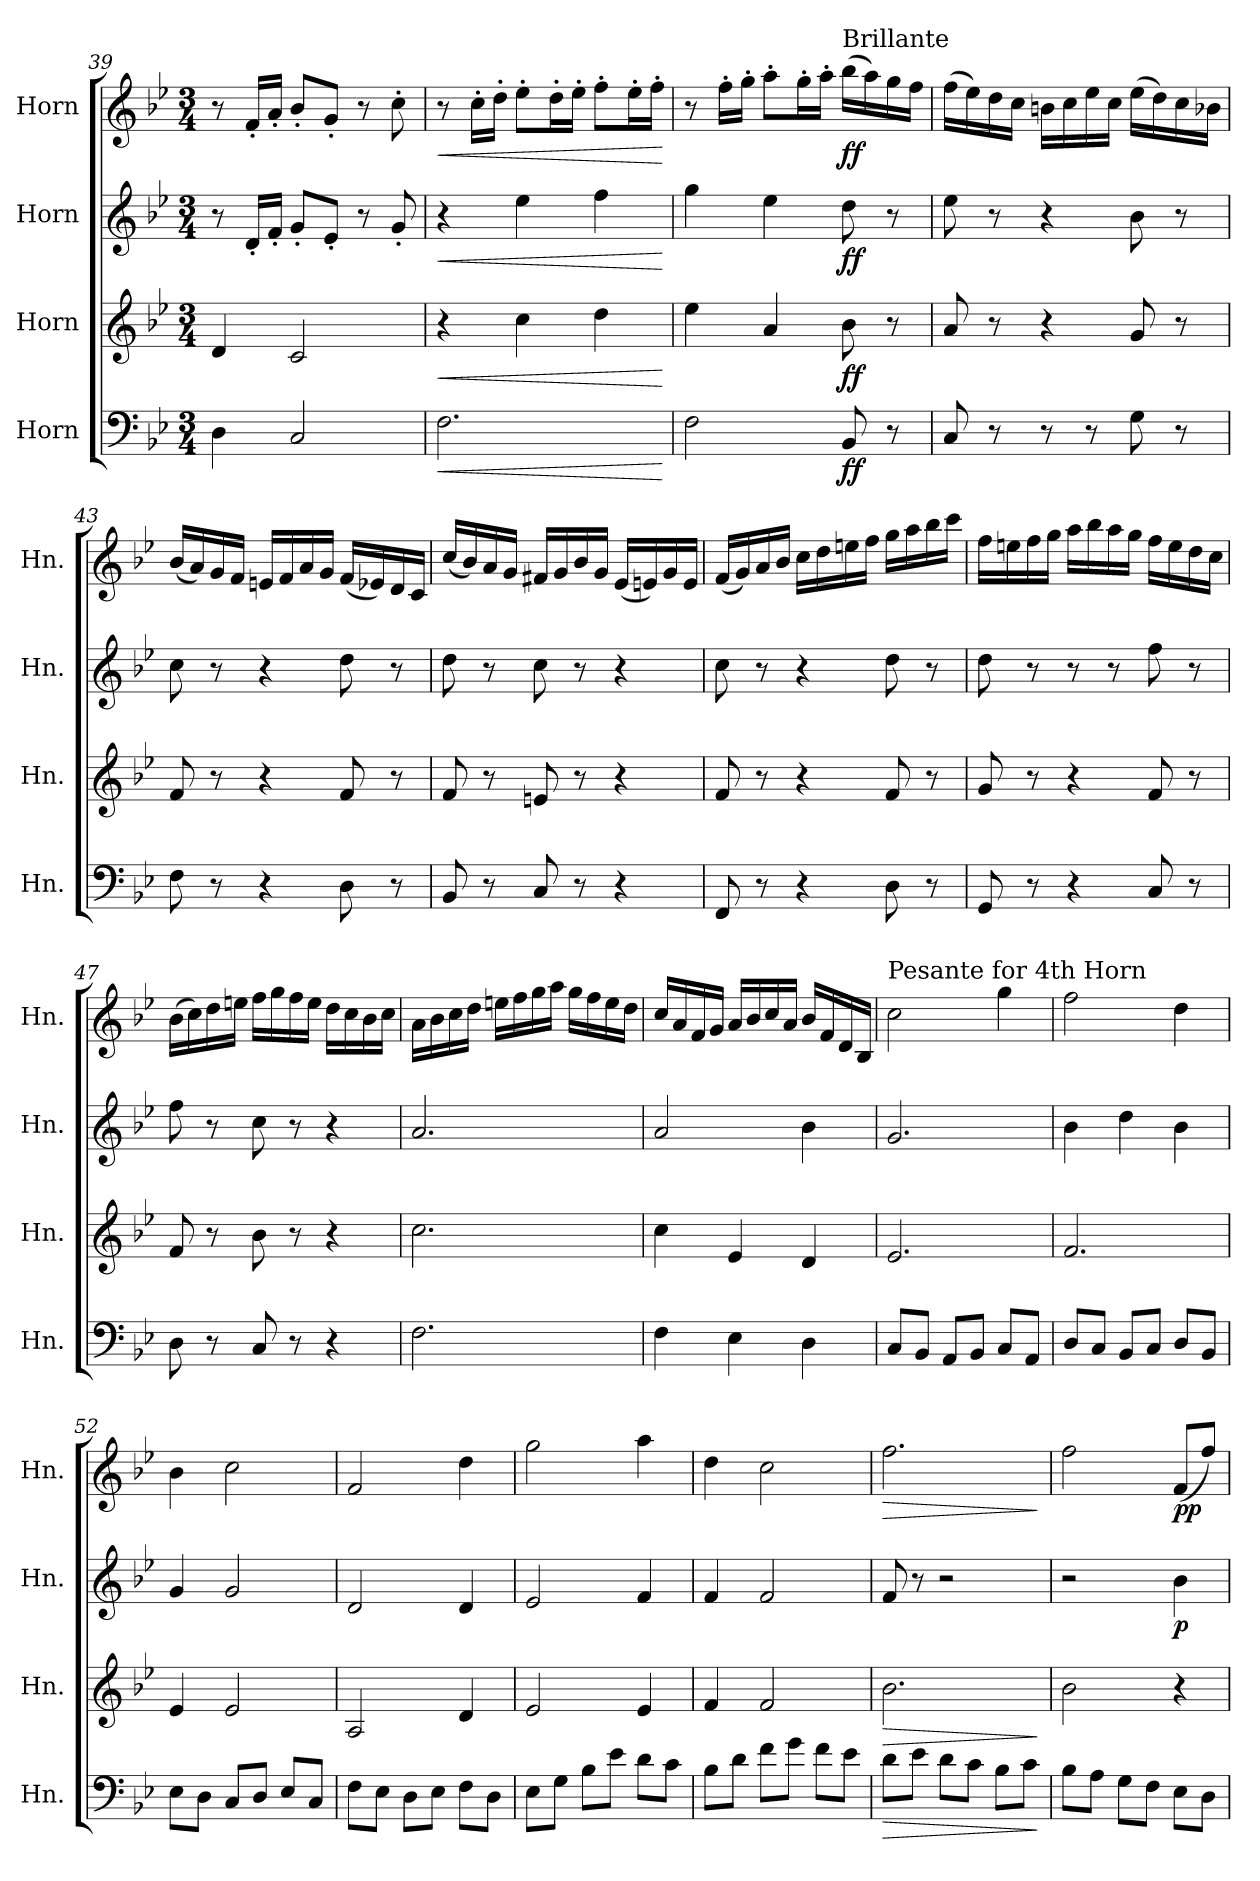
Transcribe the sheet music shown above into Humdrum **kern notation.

**kern	**dynam	**kern	**dynam	**kern	**dynam	**kern	**dynam
*part4	*part4	*part3	*part3	*part2	*part2	*part1	*part1
*staff4	*staff4	*staff3	*staff3	*staff2	*staff2	*staff1	*staff1
*I"Horn	*	*I"Horn	*	*I"Horn	*	*I"Horn	*
*I'Hn.	*	*I'Hn.	*	*I'Hn.	*	*I'Hn.	*
*clefF4	*	*clefG2	*	*clefG2	*	*clefG2	*
*ITrd4c7	*	*ITrd4c7	*	*ITrd4c7	*	*ITrd4c7	*
*k[b-e-a-]	*	*k[b-e-a-]	*	*k[b-e-a-]	*	*k[b-e-a-]	*
*E-:	*	*E-:	*	*E-:	*	*E-:	*
*M3/4	*	*M3/4	*	*M3/4	*	*M3/4	*
=39	=39	=39	=39	=39	=39	=39	=39
4GG\	.	4G/	.	8r	.	8r	.
.	.	.	.	16G'/LL	.	16B-'/LL	.
.	.	.	.	16B-'/JJ	.	16d'/JJ	.
2FF/	.	2F/	.	8c'/L	.	8e-'/L	.
.	.	.	.	8A-'/J	.	8c'/J	.
.	.	.	.	8r	.	8r	.
.	.	.	.	8c'/	.	8f'\	.
=40	=40	=40	=40	=40	=40	=40	=40
!	!LO:HP:b	!	!LO:HP:b	!	!LO:HP:b	!	!LO:HP:b
2.BB-\	<	4r	<	4r	<	8r	<
.	.	.	.	.	.	16f'\LL	.
.	.	.	.	.	.	16g'\JJ	.
.	.	4f\	.	4a-\	.	8a-'\L	.
.	.	.	.	.	.	16g'\L	.
.	.	.	.	.	.	16a-'\JJ	.
.	.	4g\	.	4b-\	.	8b-'\L	.
.	.	.	.	.	.	16a-'\L	.
.	.	.	.	.	.	16b-'\JJ	.
.	[	.	[	.	[	.	[
!!LO:LB:g=z
=41	=41	=41	=41	=41	=41	=41	=41
2BB-\	.	4a-\	.	4cc\	.	8r	.
.	.	.	.	.	.	16b-'\LL	.
.	.	.	.	.	.	16cc'\JJ	.
.	.	4d/	.	4a-\	.	8dd'\L	.
.	.	.	.	.	.	16cc'\L	.
.	.	.	.	.	.	16dd'\JJ	.
!	!	!	!	!	!	!LO:TX:a:t=Brillante	!
!	!LO:DY:b	!	!LO:DY:b	!	!LO:DY:b	!	!LO:DY:b
8EE-/	ff	8e-\	ff	8g\	ff	(16ee-\LL	ff
.	.	.	.	.	.	16dd\)	.
8r	.	8r	.	8r	.	16cc\	.
.	.	.	.	.	.	16b-\JJ	.
=42	=42	=42	=42	=42	=42	=42	=42
8FF/	.	8d/	.	8a-\	.	(16b-\LL	.
.	.	.	.	.	.	16a-\)	.
8r	.	8r	.	8r	.	16g\	.
.	.	.	.	.	.	16f\JJ	.
8r	.	4r	.	4r	.	16en\LL	.
.	.	.	.	.	.	16f\	.
8r	.	.	.	.	.	16a-\	.
.	.	.	.	.	.	16f\JJ	.
8C\	.	8c/	.	8e-\	.	(16a-\LL	.
.	.	.	.	.	.	16g\)	.
8r	.	8r	.	8r	.	16f\	.
.	.	.	.	.	.	16e-X\JJ	.
=43	=43	=43	=43	=43	=43	=43	=43
8BB-\	.	8B-/	.	8f\	.	(16e-/LL	.
.	.	.	.	.	.	16d/)	.
8r	.	8r	.	8r	.	16c/	.
.	.	.	.	.	.	16B-/JJ	.
4r	.	4r	.	4r	.	16An/LL	.
.	.	.	.	.	.	16B-/	.
.	.	.	.	.	.	16d/	.
.	.	.	.	.	.	16c/JJ	.
8GG\	.	8B-/	.	8g\	.	(16B-/LL	.
.	.	.	.	.	.	16A-X/)	.
8r	.	8r	.	8r	.	16G/	.
.	.	.	.	.	.	16F/JJ	.
!!LO:LB:g=z
=44	=44	=44	=44	=44	=44	=44	=44
8EE-/	.	8B-/	.	8g\	.	(16f/LL	.
.	.	.	.	.	.	16e-/)	.
8r	.	8r	.	8r	.	16d/	.
.	.	.	.	.	.	16c/JJ	.
8FF/	.	8An/	.	8f\	.	16Bn/LL	.
.	.	.	.	.	.	16c/	.
8r	.	8r	.	8r	.	16e-/	.
.	.	.	.	.	.	16c/JJ	.
4r	.	4r	.	4r	.	(16A-/LL	.
.	.	.	.	.	.	16An/)	.
.	.	.	.	.	.	16c/	.
.	.	.	.	.	.	16A/JJ	.
=45	=45	=45	=45	=45	=45	=45	=45
8BBB-/	.	8B-/	.	8f\	.	(16B-/LL	.
.	.	.	.	.	.	16c/)	.
8r	.	8r	.	8r	.	16d/	.
.	.	.	.	.	.	16e-/JJ	.
4r	.	4r	.	4r	.	16f\LL	.
.	.	.	.	.	.	16g\	.
.	.	.	.	.	.	16an\	.
.	.	.	.	.	.	16b-\JJ	.
8GG\	.	8B-/	.	8g\	.	16cc\LL	.
.	.	.	.	.	.	16dd\	.
8r	.	8r	.	8r	.	16ee-\	.
.	.	.	.	.	.	16ff\JJ	.
=46	=46	=46	=46	=46	=46	=46	=46
8CC/	.	8c/	.	8g\	.	16b-\LL	.
.	.	.	.	.	.	16an\	.
8r	.	8r	.	8r	.	16b-\	.
.	.	.	.	.	.	16cc\JJ	.
4r	.	4r	.	8r	.	16dd\LL	.
.	.	.	.	.	.	16ee-\	.
.	.	.	.	8r	.	16dd\	.
.	.	.	.	.	.	16cc\JJ	.
8FF/	.	8B-/	.	8b-\	.	16b-\LL	.
.	.	.	.	.	.	16a\	.
8r	.	8r	.	8r	.	16g\	.
.	.	.	.	.	.	16f\JJ	.
!!LO:PB:g=z
=47	=47	=47	=47	=47	=47	=47	=47
8GG\	.	8B-/	.	8b-\	.	(16e-\LL	.
.	.	.	.	.	.	16f\)	.
8r	.	8r	.	8r	.	16g\	.
.	.	.	.	.	.	16an\JJ	.
8FF/	.	8e-\	.	8f\	.	16b-\LL	.
.	.	.	.	.	.	16cc\	.
8r	.	8r	.	8r	.	16b-\	.
.	.	.	.	.	.	16a\JJ	.
4r	.	4r	.	4r	.	16g\LL	.
.	.	.	.	.	.	16f\	.
.	.	.	.	.	.	16e-\	.
.	.	.	.	.	.	16f\JJ	.
=48	=48	=48	=48	=48	=48	=48	=48
2.BB-\	.	2.f\	.	2.d/	.	16d\LL	.
.	.	.	.	.	.	16e-\	.
.	.	.	.	.	.	16f\	.
.	.	.	.	.	.	16g\JJ	.
.	.	.	.	.	.	16an\LL	.
.	.	.	.	.	.	16b-\	.
.	.	.	.	.	.	16cc\	.
.	.	.	.	.	.	16dd\JJ	.
.	.	.	.	.	.	16cc\LL	.
.	.	.	.	.	.	16b-\	.
.	.	.	.	.	.	16a\	.
.	.	.	.	.	.	16g\JJ	.
=49	=49	=49	=49	=49	=49	=49	=49
4BB-\	.	4f\	.	2d/	.	16f/LL	.
.	.	.	.	.	.	16d/	.
.	.	.	.	.	.	16B-/	.
.	.	.	.	.	.	16c/JJ	.
4AA-\	.	4A-/	.	.	.	16d/LL	.
.	.	.	.	.	.	16e-/	.
.	.	.	.	.	.	16f/	.
.	.	.	.	.	.	16d/JJ	.
4GG\	.	4G/	.	4e-\	.	16e-/LL	.
.	.	.	.	.	.	16B-/	.
.	.	.	.	.	.	16G/	.
.	.	.	.	.	.	16E-/JJ	.
!!LO:LB:g=z
=50	=50	=50	=50	=50	=50	=50	=50
!	!	!	!	!	!	!LO:TX:a:t=Pesante for 4th Horn	!
8FF/L	.	2.A-/	.	2.c/	.	2f\	.
8EE-/J	.	.	.	.	.	.	.
8DD/L	.	.	.	.	.	.	.
8EE-/J	.	.	.	.	.	.	.
8FF/L	.	.	.	.	.	4cc\	.
8DD/J	.	.	.	.	.	.	.
=51	=51	=51	=51	=51	=51	=51	=51
8GG/L	.	2.B-/	.	4e-\	.	2b-\	.
8FF/J	.	.	.	.	.	.	.
8EE-/L	.	.	.	4g\	.	.	.
8FF/J	.	.	.	.	.	.	.
8GG/L	.	.	.	4e-\	.	4g\	.
8EE-/J	.	.	.	.	.	.	.
=52	=52	=52	=52	=52	=52	=52	=52
8AA-\L	.	4A-/	.	4c/	.	4e-\	.
8GG\J	.	.	.	.	.	.	.
8FF/L	.	2A-/	.	2c/	.	2f\	.
8GG/J	.	.	.	.	.	.	.
8AA-/L	.	.	.	.	.	.	.
8FF/J	.	.	.	.	.	.	.
=53	=53	=53	=53	=53	=53	=53	=53
8BB-\L	.	2D/	.	2G/	.	2B-/	.
8AA-\J	.	.	.	.	.	.	.
8GG\L	.	.	.	.	.	.	.
8AA-\J	.	.	.	.	.	.	.
8BB-\L	.	4G/	.	4G/	.	4g\	.
8GG\J	.	.	.	.	.	.	.
=54	=54	=54	=54	=54	=54	=54	=54
8AA-\L	.	2A-/	.	2A-/	.	2cc\	.
8C\J	.	.	.	.	.	.	.
8E-\L	.	.	.	.	.	.	.
8A-\J	.	.	.	.	.	.	.
8G\L	.	4A-/	.	4B-/	.	4dd\	.
8F\J	.	.	.	.	.	.	.
=55	=55	=55	=55	=55	=55	=55	=55
8E-\L	.	4B-/	.	4B-/	.	4g\	.
8G\J	.	.	.	.	.	.	.
8B-\L	.	2B-/	.	2B-/	.	2f\	.
8c\J	.	.	.	.	.	.	.
8B-\L	.	.	.	.	.	.	.
8A-\J	.	.	.	.	.	.	.
!!LO:LB:g=z
=56	=56	=56	=56	=56	=56	=56	=56
!	!LO:HP:b	!	!LO:HP:b	!	!	!	!LO:HP:b
8G\L	>	2.e-\	>	8B-/	.	2.b-\	>
8A-\J	.	.	.	8r	.	.	.
8G\L	.	.	.	2r	.	.	.
8F\J	.	.	.	.	.	.	.
8E-\L	.	.	.	.	.	.	.
8F\J	.	.	.	.	.	.	.
.	]	.	]	.	.	.	]
=57	=57	=57	=57	=57	=57	=57	=57
8E-\L	.	2e-\	.	2r	.	2b-\	.
8D\J	.	.	.	.	.	.	.
8C\L	.	.	.	.	.	.	.
8BB-\J	.	.	.	.	.	.	.
!	!	!	!	!	!LO:DY:b	!	!LO:DY:b
8AA-\L	.	4r	.	4e-\	p	(8B-/L	pp
8GG\J	.	.	.	.	.	8b-/J)	.
=	=	=	=	=	=	=	=
*-	*-	*-	*-	*-	*-	*-	*-
